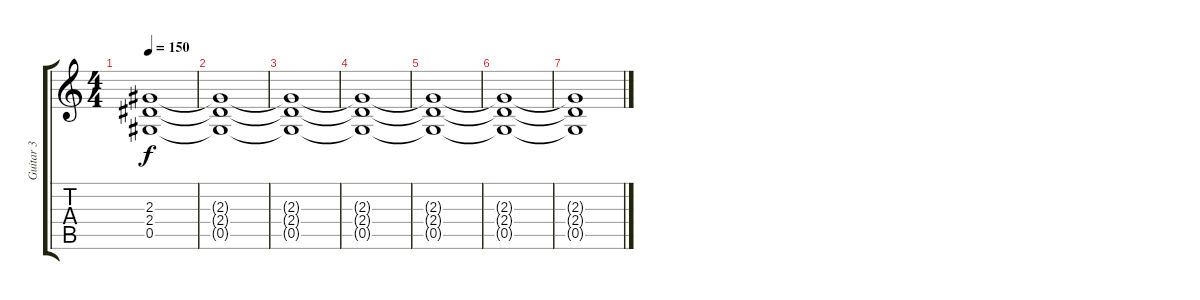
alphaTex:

\track ("Guitar 3" "Guitar 3") {instrument distortionguitar}
\staff {score tabs}
\tuning (Eb4 Bb3 Gb3 Db3 Ab2 Eb2) {hide}
\ts (4 4)
\tempo 150
\clef g2
\ks c
(2.3{t} 2.4{t} 0.5{t}).1{dy f} |
(2.3{t} 2.4{t} 0.5{t}).1 |
(2.3{t} 2.4{t} 0.5{t}).1 |
(2.3{t} 2.4{t} 0.5{t}).1{volume 0} |
(2.3{t} 2.4{t} 0.5{t}).1 |
(2.3{t} 2.4{t} 0.5{t}).1 |
(2.3{t} 2.4{t} 0.5{t}).1
